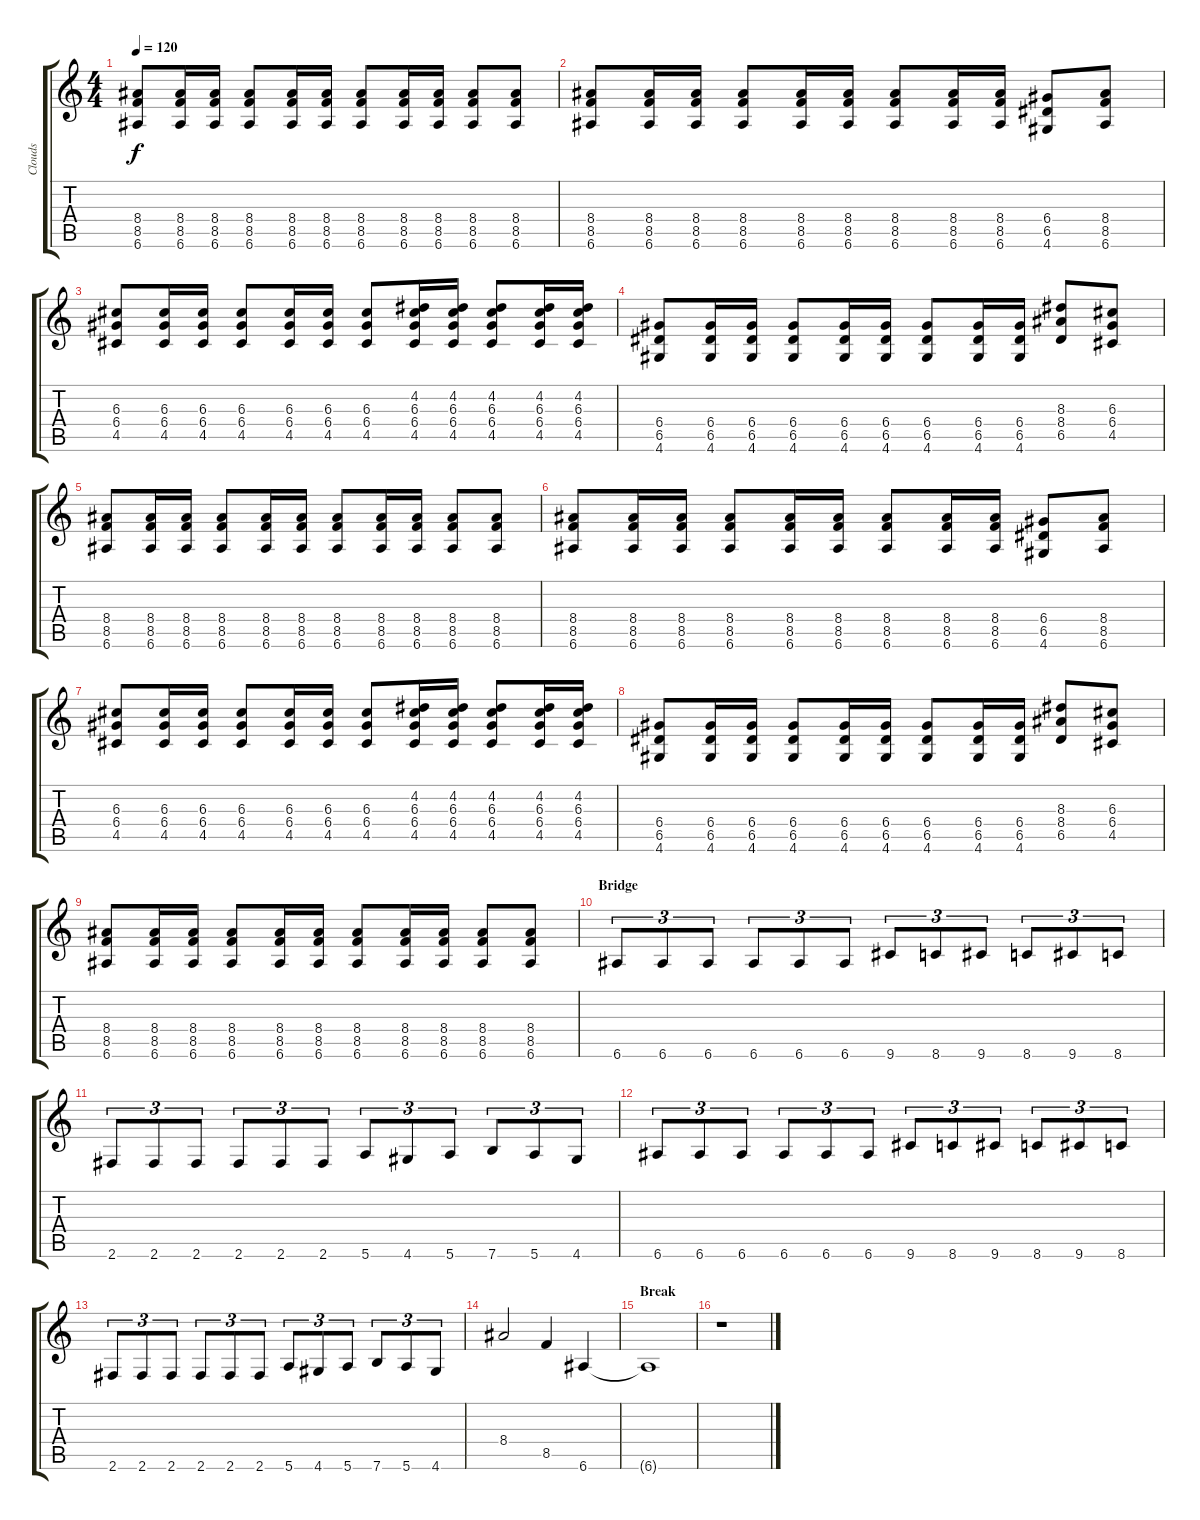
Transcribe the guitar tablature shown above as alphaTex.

\track ("Clouds" "Clouds") {instrument distortionguitar}
\staff {score tabs}
\tuning (E4 B3 G3 D3 A2 E2) {hide}
\ts (4 4)
\tempo 120
\clef g2
\ks c
(8.4 8.5 6.6).8{dy f} (8.4 8.5 6.6).16 (8.4 8.5 6.6).16 (8.4 8.5 6.6).8 (8.4 8.5 6.6).16 (8.4 8.5 6.6).16 (8.4 8.5 6.6).8 (8.4 8.5 6.6).16 (8.4 8.5 6.6).16 (8.4 8.5 6.6).8 (8.4 8.5 6.6).8 |
(8.4 8.5 6.6).8 (8.4 8.5 6.6).16 (8.4 8.5 6.6).16 (8.4 8.5 6.6).8 (8.4 8.5 6.6).16 (8.4 8.5 6.6).16 (8.4 8.5 6.6).8 (8.4 8.5 6.6).16 (8.4 8.5 6.6).16 (6.4 6.5 4.6).8 (8.4 8.5 6.6).8 |
(6.3 6.4 4.5).8 (6.3 6.4 4.5).16 (6.3 6.4 4.5).16 (6.3 6.4 4.5).8 (6.3 6.4 4.5).16 (6.3 6.4 4.5).16 (6.3 6.4 4.5).8 (4.2 6.3 6.4 4.5).16 (4.2 6.3 6.4 4.5).16 (4.2 6.3 6.4 4.5).8 (4.2 6.3 6.4 4.5).16 (4.2 6.3 6.4 4.5).16 |
(6.4 6.5 4.6).8 (6.4 6.5 4.6).16 (6.4 6.5 4.6).16 (6.4 6.5 4.6).8 (6.4 6.5 4.6).16 (6.4 6.5 4.6).16 (6.4 6.5 4.6).8 (6.4 6.5 4.6).16 (6.4 6.5 4.6).16 (8.3 8.4 6.5).8 (6.3 6.4 4.5).8 |
(8.4 8.5 6.6).8 (8.4 8.5 6.6).16 (8.4 8.5 6.6).16 (8.4 8.5 6.6).8 (8.4 8.5 6.6).16 (8.4 8.5 6.6).16 (8.4 8.5 6.6).8 (8.4 8.5 6.6).16 (8.4 8.5 6.6).16 (8.4 8.5 6.6).8 (8.4 8.5 6.6).8 |
(8.4 8.5 6.6).8 (8.4 8.5 6.6).16 (8.4 8.5 6.6).16 (8.4 8.5 6.6).8 (8.4 8.5 6.6).16 (8.4 8.5 6.6).16 (8.4 8.5 6.6).8 (8.4 8.5 6.6).16 (8.4 8.5 6.6).16 (6.4 6.5 4.6).8 (8.4 8.5 6.6).8 |
(6.3 6.4 4.5).8 (6.3 6.4 4.5).16 (6.3 6.4 4.5).16 (6.3 6.4 4.5).8 (6.3 6.4 4.5).16 (6.3 6.4 4.5).16 (6.3 6.4 4.5).8 (4.2 6.3 6.4 4.5).16 (4.2 6.3 6.4 4.5).16 (4.2 6.3 6.4 4.5).8 (4.2 6.3 6.4 4.5).16 (4.2 6.3 6.4 4.5).16 |
(6.4 6.5 4.6).8 (6.4 6.5 4.6).16 (6.4 6.5 4.6).16 (6.4 6.5 4.6).8 (6.4 6.5 4.6).16 (6.4 6.5 4.6).16 (6.4 6.5 4.6).8 (6.4 6.5 4.6).16 (6.4 6.5 4.6).16 (8.3 8.4 6.5).8 (6.3 6.4 4.5).8 |
(8.4 8.5 6.6).8 (8.4 8.5 6.6).16 (8.4 8.5 6.6).16 (8.4 8.5 6.6).8 (8.4 8.5 6.6).16 (8.4 8.5 6.6).16 (8.4 8.5 6.6).8 (8.4 8.5 6.6).16 (8.4 8.5 6.6).16 (8.4 8.5 6.6).8 (8.4 8.5 6.6).8 |
\section ("" "Bridge")
6.6.8{tu (3 2) volume 13 instrument overdrivenguitar} 6.6.8{tu (3 2)} 6.6.8{tu (3 2)} 6.6.8{tu (3 2)} 6.6.8{tu (3 2)} 6.6.8{tu (3 2)} 9.6.8{tu (3 2)} 8.6.8{tu (3 2)} 9.6.8{tu (3 2)} 8.6.8{tu (3 2)} 9.6.8{tu (3 2)} 8.6.8{tu (3 2)} |
2.6.8{tu (3 2)} 2.6.8{tu (3 2)} 2.6.8{tu (3 2)} 2.6.8{tu (3 2)} 2.6.8{tu (3 2)} 2.6.8{tu (3 2)} 5.6.8{tu (3 2)} 4.6.8{tu (3 2)} 5.6.8{tu (3 2)} 7.6.8{tu (3 2)} 5.6.8{tu (3 2)} 4.6.8{tu (3 2)} |
6.6.8{tu (3 2) volume 13 instrument overdrivenguitar} 6.6.8{tu (3 2)} 6.6.8{tu (3 2)} 6.6.8{tu (3 2)} 6.6.8{tu (3 2)} 6.6.8{tu (3 2)} 9.6.8{tu (3 2)} 8.6.8{tu (3 2)} 9.6.8{tu (3 2)} 8.6.8{tu (3 2)} 9.6.8{tu (3 2)} 8.6.8{tu (3 2)} |
2.6.8{tu (3 2)} 2.6.8{tu (3 2)} 2.6.8{tu (3 2)} 2.6.8{tu (3 2)} 2.6.8{tu (3 2)} 2.6.8{tu (3 2)} 5.6.8{tu (3 2)} 4.6.8{tu (3 2)} 5.6.8{tu (3 2)} 7.6.8{tu (3 2)} 5.6.8{tu (3 2)} 4.6.8{tu (3 2)} |
8.4.2{volume 0} 8.5.4 6.6.4 |
\section ("" "Break")
6.6{t}.1 |
r.1
